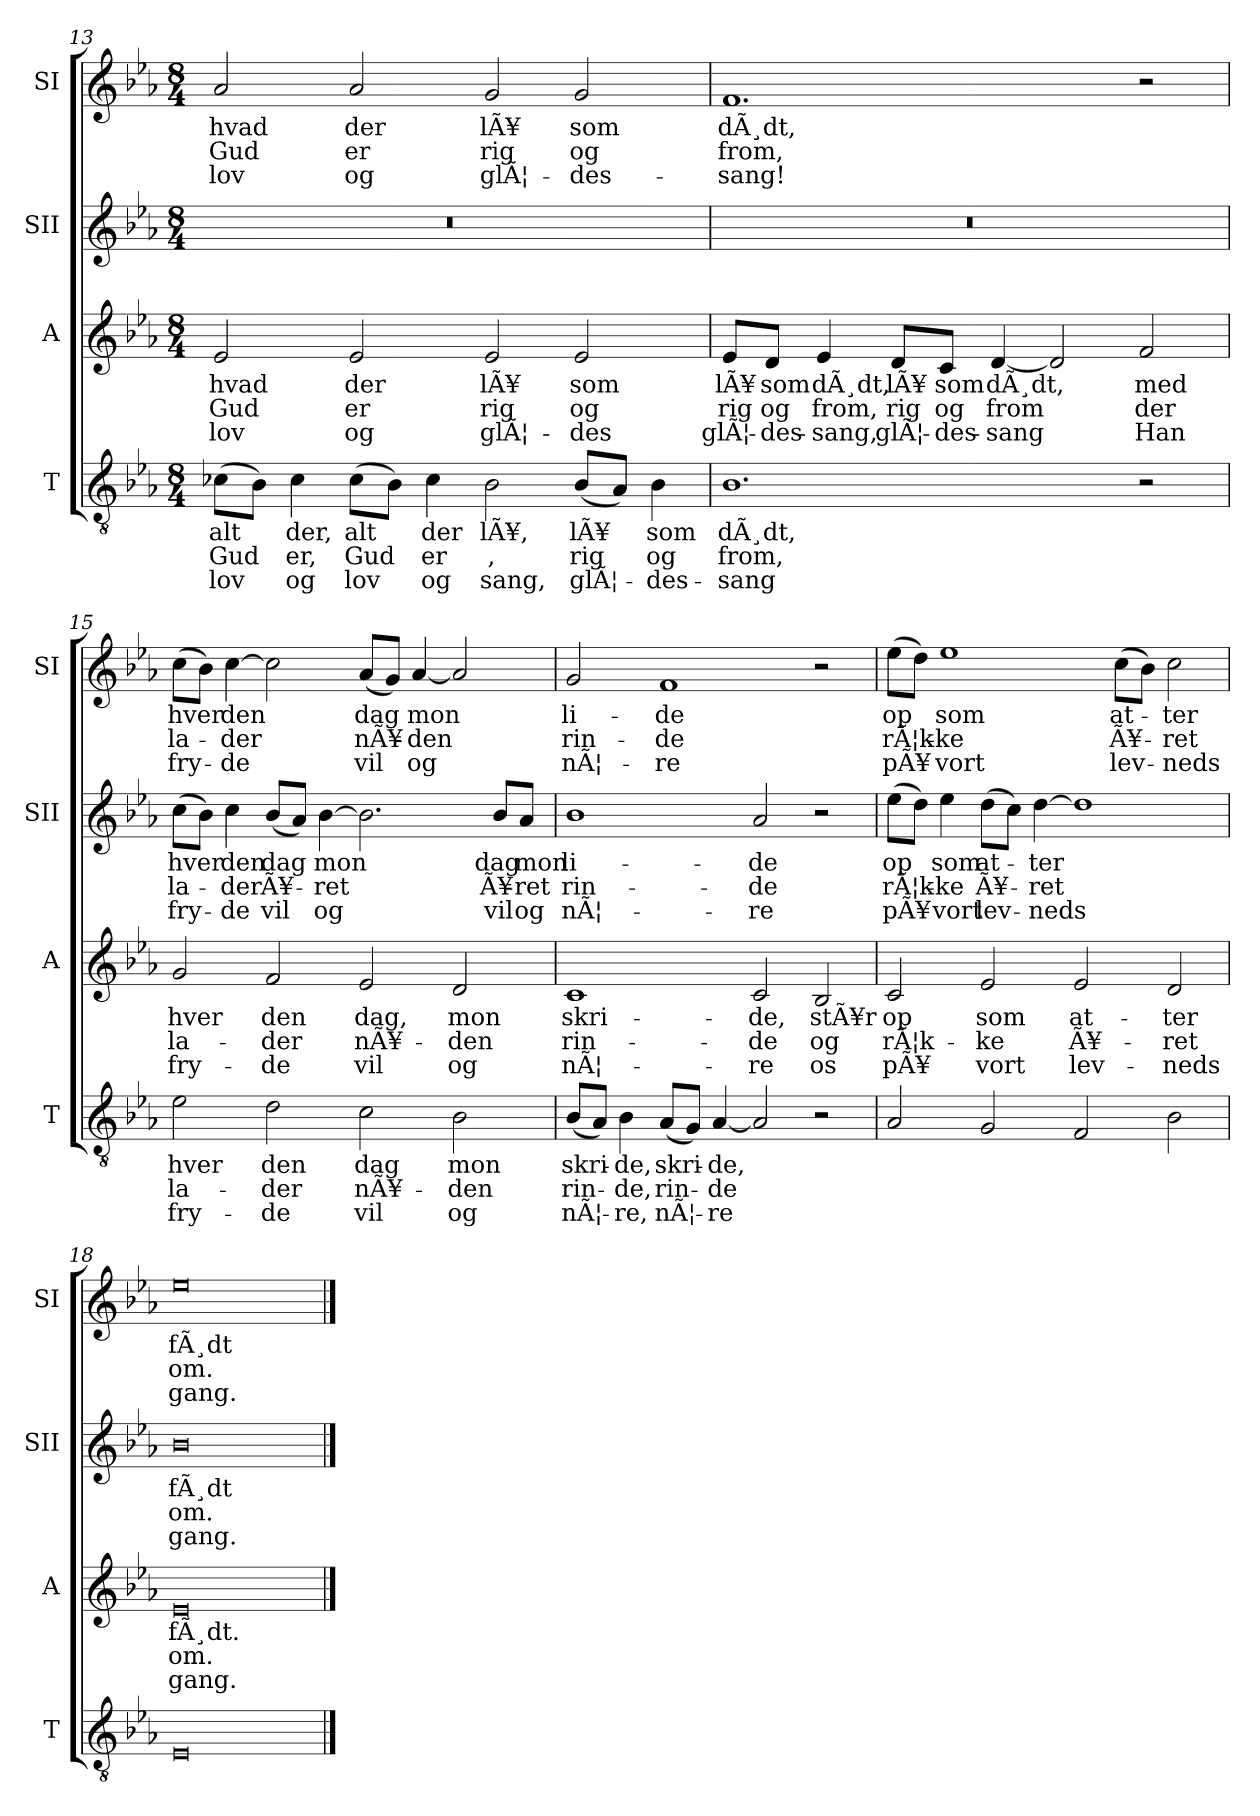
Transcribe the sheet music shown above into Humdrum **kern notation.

**kern	**text	**text	**text	**kern	**text	**text	**text	**kern	**text	**text	**text	**kern	**text	**text	**text
*part4	*part4	*part4	*part4	*part3	*part3	*part3	*part3	*part2	*part2	*part2	*part2	*part1	*part1	*part1	*part1
*staff4	*staff4	*staff4	*staff4	*staff3	*staff3	*staff3	*staff3	*staff2	*staff2	*staff2	*staff2	*staff1	*staff1	*staff1	*staff1
*I"T	*	*	*	*I"A	*	*	*	*I"SII	*	*	*	*I"SI	*	*	*
*I'T	*	*	*	*I'A	*	*	*	*I'SII	*	*	*	*I'SI	*	*	*
!!LO:PB:g=z
*clefGv2	*	*	*	*clefG2	*	*	*	*clefG2	*	*	*	*clefG2	*	*	*
*k[b-e-a-]	*	*	*	*k[b-e-a-]	*	*	*	*k[b-e-a-]	*	*	*	*k[b-e-a-]	*	*	*
*M8/4	*	*	*	*M8/4	*	*	*	*M8/4	*	*	*	*M8/4	*	*	*
=13	=13	=13	=13	=13	=13	=13	=13	=13	=13	=13	=13	=13	=13	=13	=13
!	!LO:LY:b	!LO:LY:b	!LO:LY:b	!	!LO:LY:b	!LO:LY:b	!LO:LY:b	!	!	!	!	!	!LO:LY:b	!LO:LY:b	!LO:LY:b
(>8c-X\L	alt	Gud	lov	2e-/	hvad	Gud	lov	0r	.	.	.	2a-/	hvad	Gud	lov
8B-\J)	.	.	.	.	.	.	.	.	.	.	.	.	.	.	.
!	!LO:LY:b	!LO:LY:b	!LO:LY:b	!	!	!	!	!	!	!	!	!	!	!	!
4c-\	der,	er,	og	.	.	.	.	.	.	.	.	.	.	.	.
!	!LO:LY:b	!LO:LY:b	!LO:LY:b	!	!LO:LY:b	!LO:LY:b	!LO:LY:b	!	!	!	!	!	!LO:LY:b	!LO:LY:b	!LO:LY:b
(>8c-\L	alt	Gud	lov	2e-/	der	er	og	.	.	.	.	2a-/	der	er	og
8B-\J)	.	.	.	.	.	.	.	.	.	.	.	.	.	.	.
!	!LO:LY:b	!LO:LY:b	!LO:LY:b	!	!	!	!	!	!	!	!	!	!	!	!
4c-\	der	er	og	.	.	.	.	.	.	.	.	.	.	.	.
!	!LO:LY:b	!LO:LY:b	!LO:LY:b	!	!LO:LY:b	!LO:LY:b	!LO:LY:b	!	!	!	!	!	!LO:LY:b	!LO:LY:b	!LO:LY:b
2B-\	lÃ¥,	,	sang,	2e-/	lÃ¥	rig	glÃ¦-	.	.	.	.	2g/	lÃ¥	rig	glÃ¦-
!	!LO:LY:b	!LO:LY:b	!LO:LY:b	!	!LO:LY:b	!LO:LY:b	!LO:LY:b	!	!	!	!	!	!LO:LY:b	!LO:LY:b	!LO:LY:b
(<8B-/L	lÃ¥	rig	glÃ¦-	2e-/	som	og	-des	.	.	.	.	2g/	som	og	-des-
8A-/J)	.	.	.	.	.	.	.	.	.	.	.	.	.	.	.
!	!LO:LY:b	!LO:LY:b	!LO:LY:b	!	!	!	!	!	!	!	!	!	!	!	!
4B-\	som	og	-des-	.	.	.	.	.	.	.	.	.	.	.	.
=14	=14	=14	=14	=14	=14	=14	=14	=14	=14	=14	=14	=14	=14	=14	=14
!	!LO:LY:b	!LO:LY:b	!LO:LY:b	!	!LO:LY:b	!LO:LY:b	!LO:LY:b	!	!	!	!	!	!LO:LY:b	!LO:LY:b	!LO:LY:b
1.B-	dÃ¸dt,	from,	-sang	8e-/L	lÃ¥	rig	glÃ¦-	0r	.	.	.	1.f	dÃ¸dt,	from,	-sang!
!	!	!	!	!	!LO:LY:b	!LO:LY:b	!LO:LY:b	!	!	!	!	!	!	!	!
.	.	.	.	8d/J	som	og	-des-	.	.	.	.	.	.	.	.
!	!	!	!	!	!LO:LY:b	!LO:LY:b	!LO:LY:b	!	!	!	!	!	!	!	!
.	.	.	.	4e-/	dÃ¸dt,	from,	-sang,	.	.	.	.	.	.	.	.
!	!	!	!	!	!LO:LY:b	!LO:LY:b	!LO:LY:b	!	!	!	!	!	!	!	!
.	.	.	.	8d/L	lÃ¥	rig	glÃ¦-	.	.	.	.	.	.	.	.
!	!	!	!	!	!LO:LY:b	!LO:LY:b	!LO:LY:b	!	!	!	!	!	!	!	!
.	.	.	.	8c/J	som	og	-des-	.	.	.	.	.	.	.	.
!	!	!	!	!	!LO:LY:b	!LO:LY:b	!LO:LY:b	!	!	!	!	!	!	!	!
.	.	.	.	[4d/	dÃ¸dt,	from	-sang	.	.	.	.	.	.	.	.
.	.	.	.	2d/]	.	.	.	.	.	.	.	.	.	.	.
!	!	!	!	!	!LO:LY:b	!LO:LY:b	!LO:LY:b	!	!	!	!	!	!	!	!
2r	.	.	.	2f/	med	der	Han	.	.	.	.	2r	.	.	.
!!LO:LB:g=z
=15	=15	=15	=15	=15	=15	=15	=15	=15	=15	=15	=15	=15	=15	=15	=15
!	!LO:LY:b	!LO:LY:b	!LO:LY:b	!	!LO:LY:b	!LO:LY:b	!LO:LY:b	!	!LO:LY:b	!LO:LY:b	!LO:LY:b	!	!LO:LY:b	!LO:LY:b	!LO:LY:b
2e-\	hver	la-	fry-	2g/	hver	la-	fry-	(>8cc\L	hver	la-	fry-	(>8cc\L	hver	la-	fry-
.	.	.	.	.	.	.	.	8b-\J)	.	.	.	8b-\J)	.	.	.
!	!	!	!	!	!	!	!	!	!LO:LY:b	!LO:LY:b	!LO:LY:b	!	!LO:LY:b	!LO:LY:b	!LO:LY:b
.	.	.	.	.	.	.	.	4cc\	den	-der	-de	[4cc\	den	-der	-de
!	!LO:LY:b	!LO:LY:b	!LO:LY:b	!	!LO:LY:b	!LO:LY:b	!LO:LY:b	!	!LO:LY:b	!LO:LY:b	!LO:LY:b	!	!	!	!
2d\	den	-der	-de	2f/	den	-der	-de	(<8b-/L	dag	Ã¥-	vil	2cc\]	.	.	.
.	.	.	.	.	.	.	.	8a-/J)	.	.	.	.	.	.	.
!	!	!	!	!	!	!	!	!	!LO:LY:b	!LO:LY:b	!LO:LY:b	!	!	!	!
.	.	.	.	.	.	.	.	[4b-\	mon	-ret	og	.	.	.	.
!	!LO:LY:b	!LO:LY:b	!LO:LY:b	!	!LO:LY:b	!LO:LY:b	!LO:LY:b	!	!	!	!	!	!LO:LY:b	!LO:LY:b	!LO:LY:b
2c\	dag	nÃ¥-	vil	2e-/	dag,	nÃ¥-	vil	2.b-\]	.	.	.	(<8a-/L	dag	nÃ¥-	vil
.	.	.	.	.	.	.	.	.	.	.	.	8g/J)	.	.	.
!	!	!	!	!	!	!	!	!	!	!	!	!	!LO:LY:b	!LO:LY:b	!LO:LY:b
.	.	.	.	.	.	.	.	.	.	.	.	[4a-/	mon	-den	og
!	!LO:LY:b	!LO:LY:b	!LO:LY:b	!	!LO:LY:b	!LO:LY:b	!LO:LY:b	!	!	!	!	!	!	!	!
2B-\	mon	-den	og	2d/	mon	-den	og	.	.	.	.	2a-/]	.	.	.
!	!	!	!	!	!	!	!	!	!LO:LY:b	!LO:LY:b	!LO:LY:b	!	!	!	!
.	.	.	.	.	.	.	.	8b-/L	dag	Ã¥-	vil	.	.	.	.
!	!	!	!	!	!	!	!	!	!LO:LY:b	!LO:LY:b	!LO:LY:b	!	!	!	!
.	.	.	.	.	.	.	.	8a-/J	mon	-ret	og	.	.	.	.
=16	=16	=16	=16	=16	=16	=16	=16	=16	=16	=16	=16	=16	=16	=16	=16
!	!LO:LY:b	!LO:LY:b	!LO:LY:b	!	!LO:LY:b	!LO:LY:b	!LO:LY:b	!	!LO:LY:b	!LO:LY:b	!LO:LY:b	!	!LO:LY:b	!LO:LY:b	!LO:LY:b
(<8B-/L	skri-	rin-	nÃ¦-	1c	skri-	rin-	nÃ¦-	1b-	li-	rin-	nÃ¦-	2g/	li-	rin-	nÃ¦-
8A-/J)	.	.	.	.	.	.	.	.	.	.	.	.	.	.	.
!	!LO:LY:b	!LO:LY:b	!LO:LY:b	!	!	!	!	!	!	!	!	!	!	!	!
4B-\	-de,	-de,	-re,	.	.	.	.	.	.	.	.	.	.	.	.
!	!LO:LY:b	!LO:LY:b	!LO:LY:b	!	!	!	!	!	!	!	!	!	!LO:LY:b	!LO:LY:b	!LO:LY:b
(<8A-/L	skri-	rin-	nÃ¦-	.	.	.	.	.	.	.	.	1f	-de	-de	-re
8G/J)	.	.	.	.	.	.	.	.	.	.	.	.	.	.	.
!	!LO:LY:b	!LO:LY:b	!LO:LY:b	!	!	!	!	!	!	!	!	!	!	!	!
[4A-/	-de,	-de	-re	.	.	.	.	.	.	.	.	.	.	.	.
!	!	!	!	!	!LO:LY:b	!LO:LY:b	!LO:LY:b	!	!LO:LY:b	!LO:LY:b	!LO:LY:b	!	!	!	!
2A-/]	.	.	.	2c/	-de,	-de	-re	2a-/	-de	-de	-re	.	.	.	.
!	!	!	!	!	!LO:LY:b	!LO:LY:b	!LO:LY:b	!	!	!	!	!	!	!	!
2r	.	.	.	2B-/	stÃ¥r	og	os	2r	.	.	.	2r	.	.	.
=17	=17	=17	=17	=17	=17	=17	=17	=17	=17	=17	=17	=17	=17	=17	=17
!	!	!	!	!	!LO:LY:b	!LO:LY:b	!LO:LY:b	!	!LO:LY:b	!LO:LY:b	!LO:LY:b	!	!LO:LY:b	!LO:LY:b	!LO:LY:b
2A-/	.	.	.	2c/	op	rÃ¦k-	pÃ¥	(>8ee-\L	op	rÃ¦k-	pÃ¥	(>8ee-\L	op	rÃ¦k-	pÃ¥
.	.	.	.	.	.	.	.	8dd\J)	.	.	.	8dd\J)	.	.	.
!	!	!	!	!	!	!	!	!	!LO:LY:b	!LO:LY:b	!LO:LY:b	!	!LO:LY:b	!LO:LY:b	!LO:LY:b
.	.	.	.	.	.	.	.	4ee-\	som	-ke	vort	1ee-	som	-ke	vort
!	!	!	!	!	!LO:LY:b	!LO:LY:b	!LO:LY:b	!	!LO:LY:b	!LO:LY:b	!LO:LY:b	!	!	!	!
2G/	.	.	.	2e-/	som	-ke	vort	(>8dd\L	at-	Ã¥-	lev-	.	.	.	.
.	.	.	.	.	.	.	.	8cc\J)	.	.	.	.	.	.	.
!	!	!	!	!	!	!	!	!	!LO:LY:b	!LO:LY:b	!LO:LY:b	!	!	!	!
.	.	.	.	.	.	.	.	[4dd\	-ter	-ret	-neds	.	.	.	.
!	!	!	!	!	!LO:LY:b	!LO:LY:b	!LO:LY:b	!	!	!	!	!	!	!	!
2F/	.	.	.	2e-/	at-	Ã¥-	lev-	1dd]	.	.	.	.	.	.	.
!	!	!	!	!	!	!	!	!	!	!	!	!	!LO:LY:b	!LO:LY:b	!LO:LY:b
.	.	.	.	.	.	.	.	.	.	.	.	(>8cc\L	at-	Ã¥-	lev-
.	.	.	.	.	.	.	.	.	.	.	.	8b-\J)	.	.	.
!	!	!	!	!	!LO:LY:b	!LO:LY:b	!LO:LY:b	!	!	!	!	!	!LO:LY:b	!LO:LY:b	!LO:LY:b
2B-\	.	.	.	2d/	-ter	-ret	-neds	.	.	.	.	2cc\	-ter	-ret	-neds
=18	=18	=18	=18	=18	=18	=18	=18	=18	=18	=18	=18	=18	=18	=18	=18
!	!	!	!	!	!LO:LY:b	!LO:LY:b	!LO:LY:b	!	!LO:LY:b	!LO:LY:b	!LO:LY:b	!	!LO:LY:b	!LO:LY:b	!LO:LY:b
0E-	.	.	.	0e-	fÃ¸dt.	om.	gang.	0b-	fÃ¸dt	om.	gang.	0ee-	fÃ¸dt	om.	gang.
==	==	==	==	==	==	==	==	==	==	==	==	==	==	==	==
*-	*-	*-	*-	*-	*-	*-	*-	*-	*-	*-	*-	*-	*-	*-	*-
